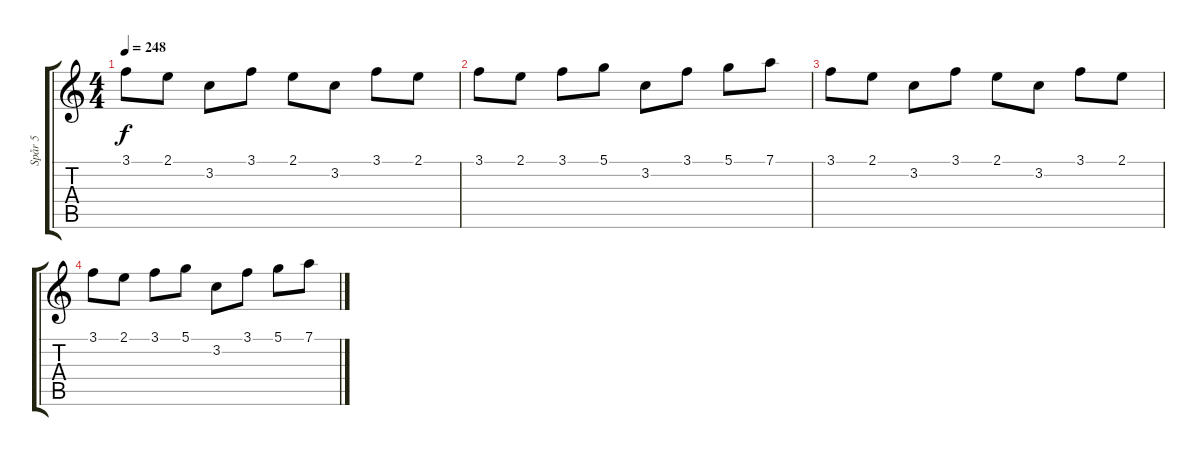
\track ("Spår 5" "Spår 5") {instrument acousticguitarsteel}
\staff {score tabs}
\tuning (D4 A3 F3 C3 G2 C2) {hide}
\ts (4 4)
\tempo 248
\clef g2
\ks c
3.1.8{dy f} 2.1.8 3.2.8 3.1.8 2.1.8 3.2.8 3.1.8 2.1.8 |
3.1.8 2.1.8 3.1.8 5.1.8 3.2.8 3.1.8 5.1.8 7.1.8 |
3.1.8 2.1.8 3.2.8 3.1.8 2.1.8 3.2.8 3.1.8 2.1.8 |
3.1.8 2.1.8 3.1.8 5.1.8 3.2.8 3.1.8 5.1.8 7.1.8
